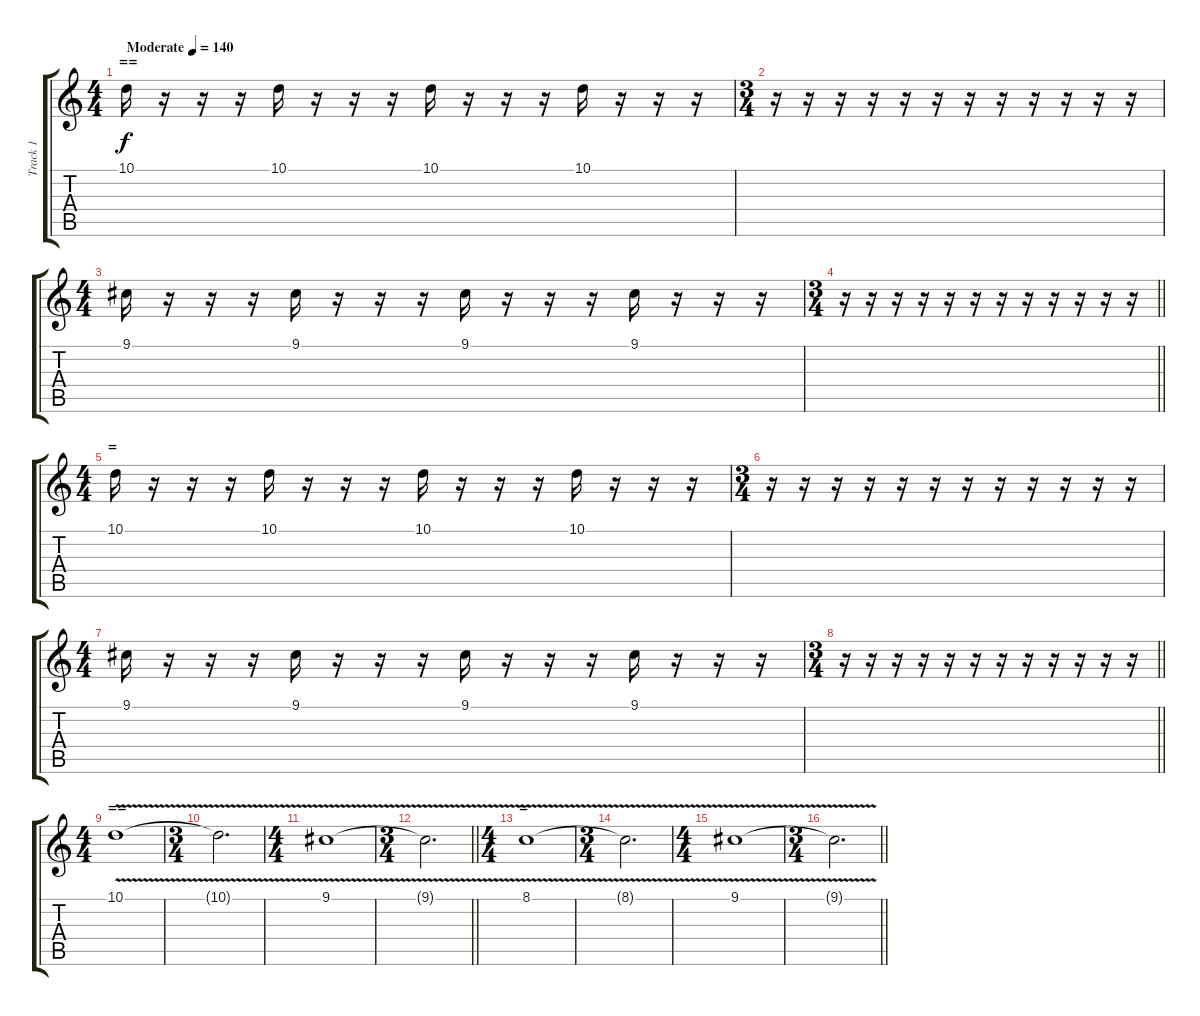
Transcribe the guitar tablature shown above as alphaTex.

\track ("Track 1" "Track 1") {instrument lead1square}
\staff {score tabs}
\tuning (E4 B3 G3 D3 A2 E2) {hide}
\ts (4 4)
\section ("" "==")
\tempo (140 "Moderate")
\clef g2
\ks c
10.1.16{dy f instrument lead1square} r.16 r.16 r.16 10.1.16 r.16 r.16 r.16 10.1.16 r.16 r.16 r.16 10.1.16 r.16 r.16 r.16 |
\ts (3 4)
r.16 r.16 r.16 r.16 r.16 r.16 r.16 r.16 r.16 r.16 r.16 r.16 |
\ts (4 4)
9.1.16 r.16 r.16 r.16 9.1.16 r.16 r.16 r.16 9.1.16 r.16 r.16 r.16 9.1.16 r.16 r.16 r.16 |
\ts (3 4)
\barLineRight lightlight
r.16 r.16 r.16 r.16 r.16 r.16 r.16 r.16 r.16 r.16 r.16 r.16 |
\ts (4 4)
\section ("" "=")
10.1.16 r.16 r.16 r.16 10.1.16 r.16 r.16 r.16 10.1.16 r.16 r.16 r.16 10.1.16 r.16 r.16 r.16 |
\ts (3 4)
r.16 r.16 r.16 r.16 r.16 r.16 r.16 r.16 r.16 r.16 r.16 r.16 |
\ts (4 4)
9.1.16 r.16 r.16 r.16 9.1.16 r.16 r.16 r.16 9.1.16 r.16 r.16 r.16 9.1.16 r.16 r.16 r.16 |
\ts (3 4)
\barLineRight lightlight
r.16 r.16 r.16 r.16 r.16 r.16 r.16 r.16 r.16 r.16 r.16 r.16 |
\ts (4 4)
\section ("" "==")
10.1{v}.1 |
\ts (3 4)
10.1{t}.2{d} |
\ts (4 4)
9.1{v}.1 |
\ts (3 4)
\barLineRight lightlight
9.1{t}.2{d} |
\ts (4 4)
\section ("" "=")
8.1{v}.1 |
\ts (3 4)
8.1{t}.2{d} |
\ts (4 4)
9.1{v}.1 |
\ts (3 4)
\barLineRight lightlight
9.1{t}.2{d}
